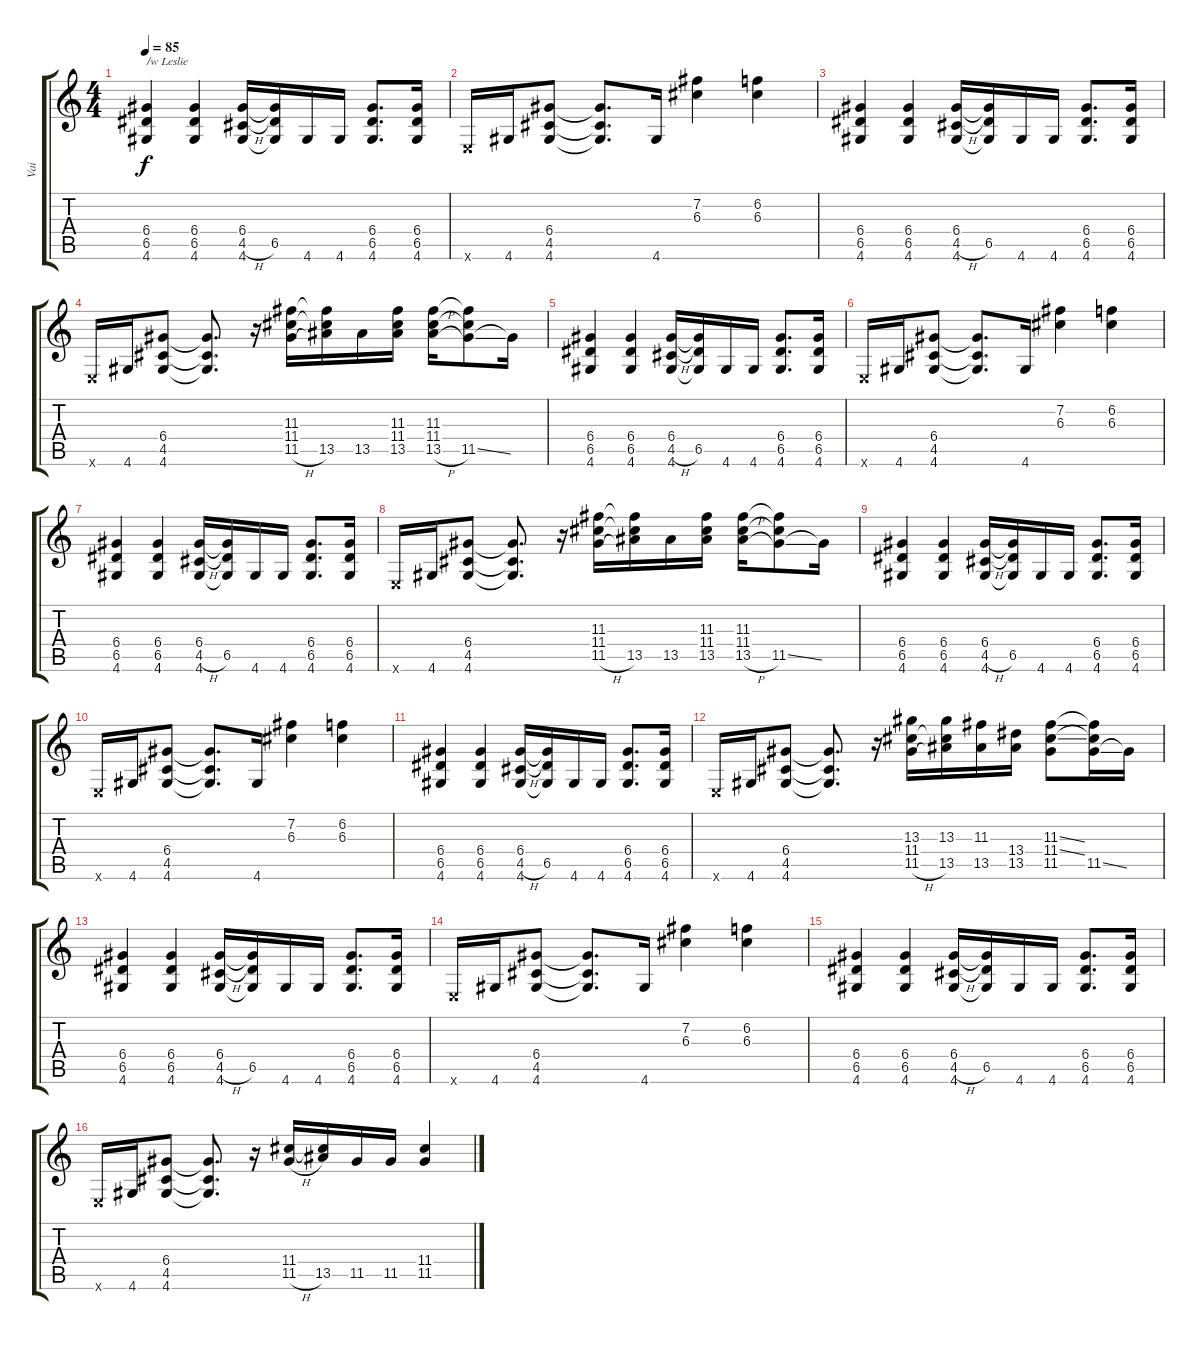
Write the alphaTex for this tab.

\track ("Vai" "Vai") {instrument overdrivenguitar}
\staff {score tabs}
\tuning (E4 B3 G3 D3 A2 E2) {hide}
\ts (4 4)
\tempo 85
\clef g2
\ks c
(6.4 6.5 4.6).4{txt "/w Leslie" dy f instrument overdrivenguitar} (6.4 6.5 4.6).4 (6.4 4.5{h} 4.6).16 (6.4{t} 6.5 4.6{t}).16 4.6.16 4.6.16 (6.4 6.5 4.6).8{d} (6.4 6.5 4.6).16 |
0.6{x}.16 4.6.16 (6.4 4.5 4.6).8 (6.4{t} 4.5{t} 4.6{t}).8{d} 4.6.16 (7.2 6.3).4 (6.2 6.3).4 |
(6.4 6.5 4.6).4 (6.4 6.5 4.6).4 (6.4 4.5{h} 4.6).16 (6.4{t} 6.5 4.6{t}).16 4.6.16 4.6.16 (6.4 6.5 4.6).8{d} (6.4 6.5 4.6).16 |
0.6{x}.16 4.6.16 (6.4 4.5 4.6).8 (6.4{t} 4.5{t} 4.6{t}).8{d} r.16 (11.3 11.4 11.5{h}).16 (11.3{t} 11.4{t} 13.5).16 13.5.16 (11.3 11.4 13.5).16 (11.3 11.4 13.5{h}).16 (11.3{t} 11.4{t} 11.5{ss}).8 11.5{t}.16 |
(6.4 6.5 4.6).4 (6.4 6.5 4.6).4 (6.4 4.5{h} 4.6).16 (6.4{t} 6.5 4.6{t}).16 4.6.16 4.6.16 (6.4 6.5 4.6).8{d} (6.4 6.5 4.6).16 |
0.6{x}.16 4.6.16 (6.4 4.5 4.6).8 (6.4{t} 4.5{t} 4.6{t}).8{d} 4.6.16 (7.2 6.3).4 (6.2 6.3).4 |
(6.4 6.5 4.6).4 (6.4 6.5 4.6).4 (6.4 4.5{h} 4.6).16 (6.4{t} 6.5 4.6{t}).16 4.6.16 4.6.16 (6.4 6.5 4.6).8{d} (6.4 6.5 4.6).16 |
0.6{x}.16 4.6.16 (6.4 4.5 4.6).8 (6.4{t} 4.5{t} 4.6{t}).8{d} r.16 (11.3 11.4 11.5{h}).16 (11.3{t} 11.4{t} 13.5).16 13.5.16 (11.3 11.4 13.5).16 (11.3 11.4 13.5{h}).16 (11.3{t} 11.4{t} 11.5{ss}).8 11.5{t}.16 |
(6.4 6.5 4.6).4 (6.4 6.5 4.6).4 (6.4 4.5{h} 4.6).16 (6.4{t} 6.5 4.6{t}).16 4.6.16 4.6.16 (6.4 6.5 4.6).8{d} (6.4 6.5 4.6).16 |
0.6{x}.16 4.6.16 (6.4 4.5 4.6).8 (6.4{t} 4.5{t} 4.6{t}).8{d} 4.6.16 (7.2 6.3).4 (6.2 6.3).4 |
(6.4 6.5 4.6).4 (6.4 6.5 4.6).4 (6.4 4.5{h} 4.6).16 (6.4{t} 6.5 4.6{t}).16 4.6.16 4.6.16 (6.4 6.5 4.6).8{d} (6.4 6.5 4.6).16 |
0.6{x}.16 4.6.16 (6.4 4.5 4.6).8 (6.4{t} 4.5{t} 4.6{t}).8{d} r.16 (13.3 11.4 11.5{h}).16 (13.3 11.4{t} 13.5).16 (11.3 13.5).16 (13.4 13.5).16 (11.3{ss} 11.4{ss} 11.5).8 (11.3{t} 11.4{t} 11.5{ss}).16 11.5{t}.16 |
(6.4 6.5 4.6).4 (6.4 6.5 4.6).4 (6.4 4.5{h} 4.6).16 (6.4{t} 6.5 4.6{t}).16 4.6.16 4.6.16 (6.4 6.5 4.6).8{d} (6.4 6.5 4.6).16 |
0.6{x}.16 4.6.16 (6.4 4.5 4.6).8 (6.4{t} 4.5{t} 4.6{t}).8{d} 4.6.16 (7.2 6.3).4 (6.2 6.3).4 |
(6.4 6.5 4.6).4 (6.4 6.5 4.6).4 (6.4 4.5{h} 4.6).16 (6.4{t} 6.5 4.6{t}).16 4.6.16 4.6.16 (6.4 6.5 4.6).8{d} (6.4 6.5 4.6).16 |
0.6{x}.16 4.6.16 (6.4 4.5 4.6).8 (6.4{t} 4.5{t} 4.6{t}).8{d} r.16 (11.4 11.5{h}).16 (11.4{t} 13.5).16 11.5.16 11.5.16 (11.4{ss} 11.5{ss}).4
